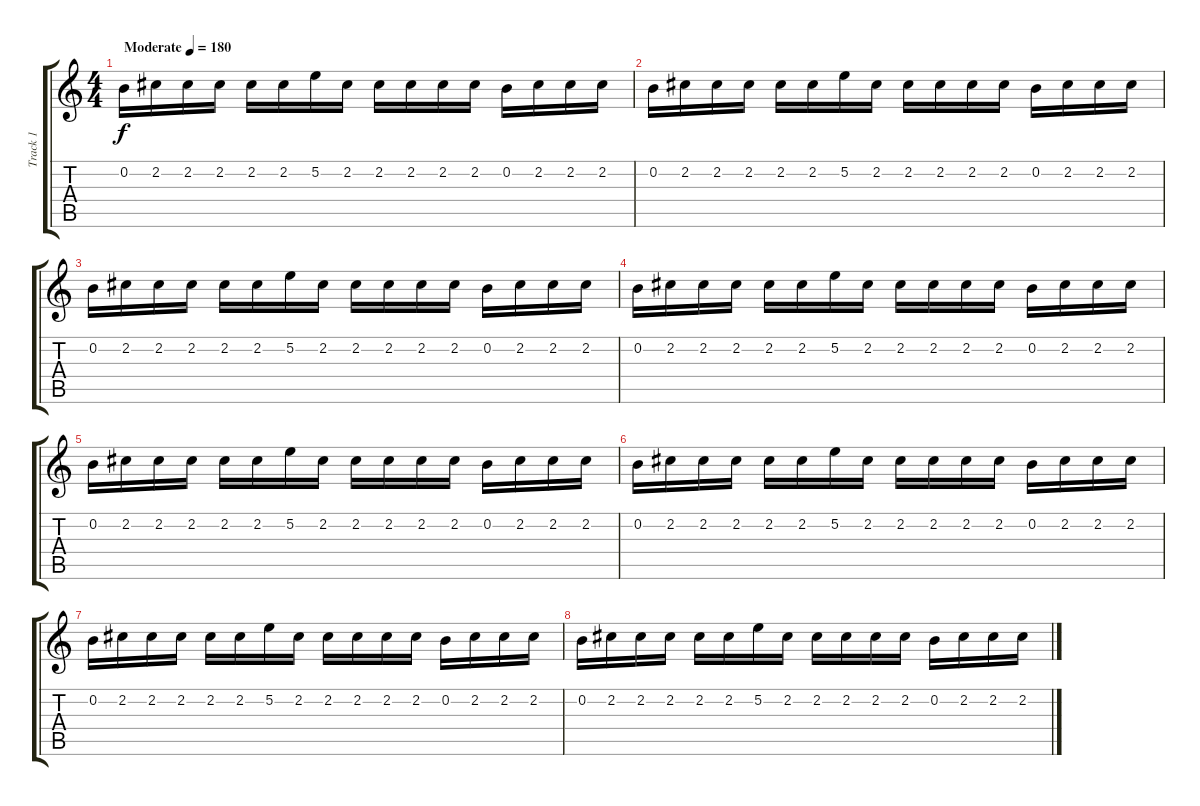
\track ("Track 1" "Track 1") {instrument distortionguitar}
\staff {score tabs}
\tuning (E4 B3 G3 D3 A2 E2) {hide}
\ts (4 4)
\tempo (180 "Moderate")
\clef g2
\ks c
0.2.16{dy f instrument distortionguitar} 2.2.16 2.2.16 2.2.16 2.2.16 2.2.16 5.2.16 2.2.16 2.2.16 2.2.16 2.2.16 2.2.16 0.2.16 2.2.16 2.2.16 2.2.16 |
0.2.16 2.2.16 2.2.16 2.2.16 2.2.16 2.2.16 5.2.16 2.2.16 2.2.16 2.2.16 2.2.16 2.2.16 0.2.16 2.2.16 2.2.16 2.2.16 |
0.2.16 2.2.16 2.2.16 2.2.16 2.2.16 2.2.16 5.2.16 2.2.16 2.2.16 2.2.16 2.2.16 2.2.16 0.2.16 2.2.16 2.2.16 2.2.16 |
0.2.16 2.2.16 2.2.16 2.2.16 2.2.16 2.2.16 5.2.16 2.2.16 2.2.16 2.2.16 2.2.16 2.2.16 0.2.16 2.2.16 2.2.16 2.2.16 |
0.2.16 2.2.16 2.2.16 2.2.16 2.2.16 2.2.16 5.2.16 2.2.16 2.2.16 2.2.16 2.2.16 2.2.16 0.2.16 2.2.16 2.2.16 2.2.16 |
0.2.16 2.2.16 2.2.16 2.2.16 2.2.16 2.2.16 5.2.16 2.2.16 2.2.16 2.2.16 2.2.16 2.2.16 0.2.16 2.2.16 2.2.16 2.2.16 |
0.2.16 2.2.16 2.2.16 2.2.16 2.2.16 2.2.16 5.2.16 2.2.16 2.2.16 2.2.16 2.2.16 2.2.16 0.2.16 2.2.16 2.2.16 2.2.16 |
0.2.16 2.2.16 2.2.16 2.2.16 2.2.16 2.2.16 5.2.16 2.2.16 2.2.16 2.2.16 2.2.16 2.2.16 0.2.16 2.2.16 2.2.16 2.2.16
